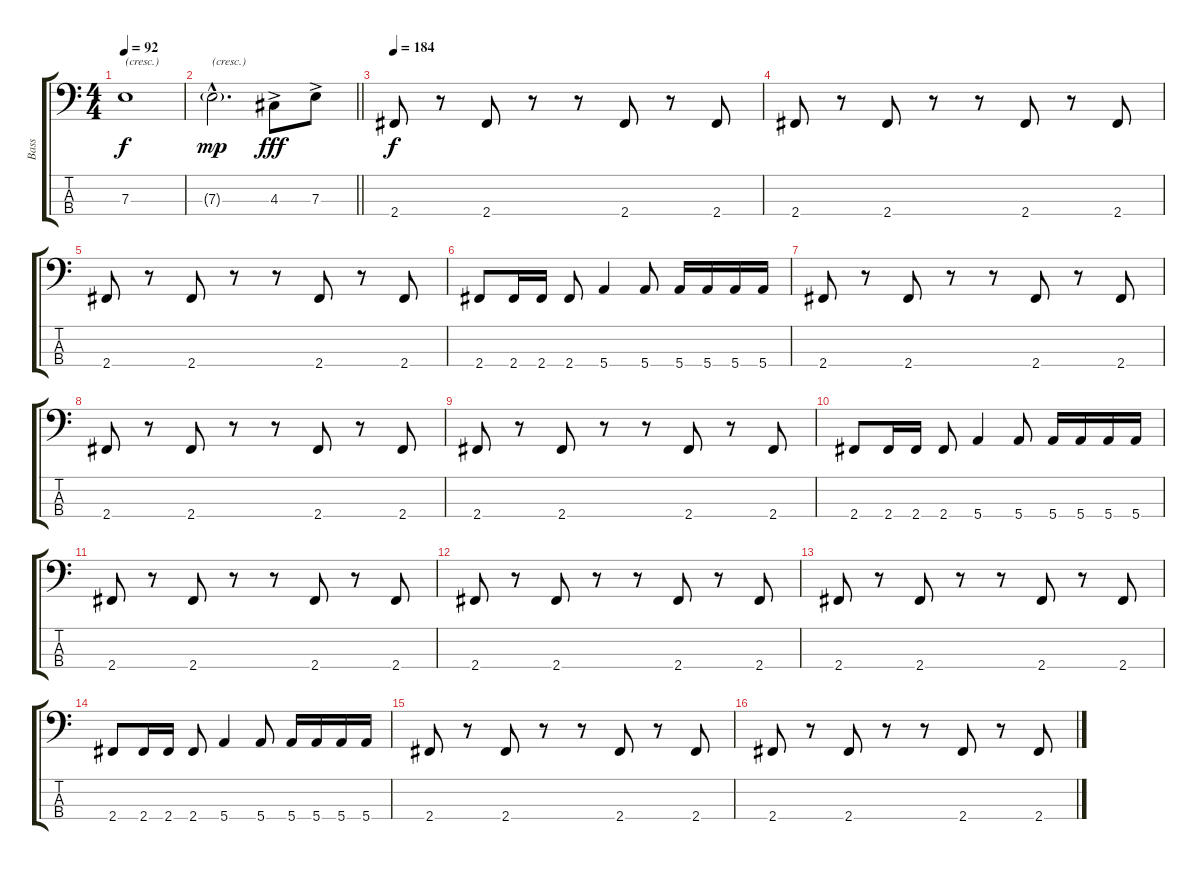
\track ("Bass" "Bass") {instrument electricbasspick}
\staff {score tabs}
\tuning (G2 D2 A1 E1) {hide}
\ts (4 4)
\tempo 92
\clef f4
\ks c
7.3.1{txt "(cresc.)" dy f} |
\barLineRight lightlight
7.3{g hac}.2{d txt "(cresc.)" dy mp} 4.3{ac}.8{dy fff} 7.3{ac}.8 |
\tempo 184
2.4.8{dy f} r.8 2.4.8 r.8 r.8 2.4.8 r.8 2.4.8 |
2.4.8 r.8 2.4.8 r.8 r.8 2.4.8 r.8 2.4.8 |
2.4.8 r.8 2.4.8 r.8 r.8 2.4.8 r.8 2.4.8 |
2.4.8 2.4.16 2.4.16 2.4.8 5.4.4 5.4.8 5.4.16 5.4.16 5.4.16 5.4.16 |
2.4.8 r.8 2.4.8 r.8 r.8 2.4.8 r.8 2.4.8 |
2.4.8 r.8 2.4.8 r.8 r.8 2.4.8 r.8 2.4.8 |
2.4.8 r.8 2.4.8 r.8 r.8 2.4.8 r.8 2.4.8 |
2.4.8 2.4.16 2.4.16 2.4.8 5.4.4 5.4.8 5.4.16 5.4.16 5.4.16 5.4.16 |
2.4.8 r.8 2.4.8 r.8 r.8 2.4.8 r.8 2.4.8 |
2.4.8 r.8 2.4.8 r.8 r.8 2.4.8 r.8 2.4.8 |
2.4.8 r.8 2.4.8 r.8 r.8 2.4.8 r.8 2.4.8 |
2.4.8 2.4.16 2.4.16 2.4.8 5.4.4 5.4.8 5.4.16 5.4.16 5.4.16 5.4.16 |
2.4.8 r.8 2.4.8 r.8 r.8 2.4.8 r.8 2.4.8 |
2.4.8 r.8 2.4.8 r.8 r.8 2.4.8 r.8 2.4.8
